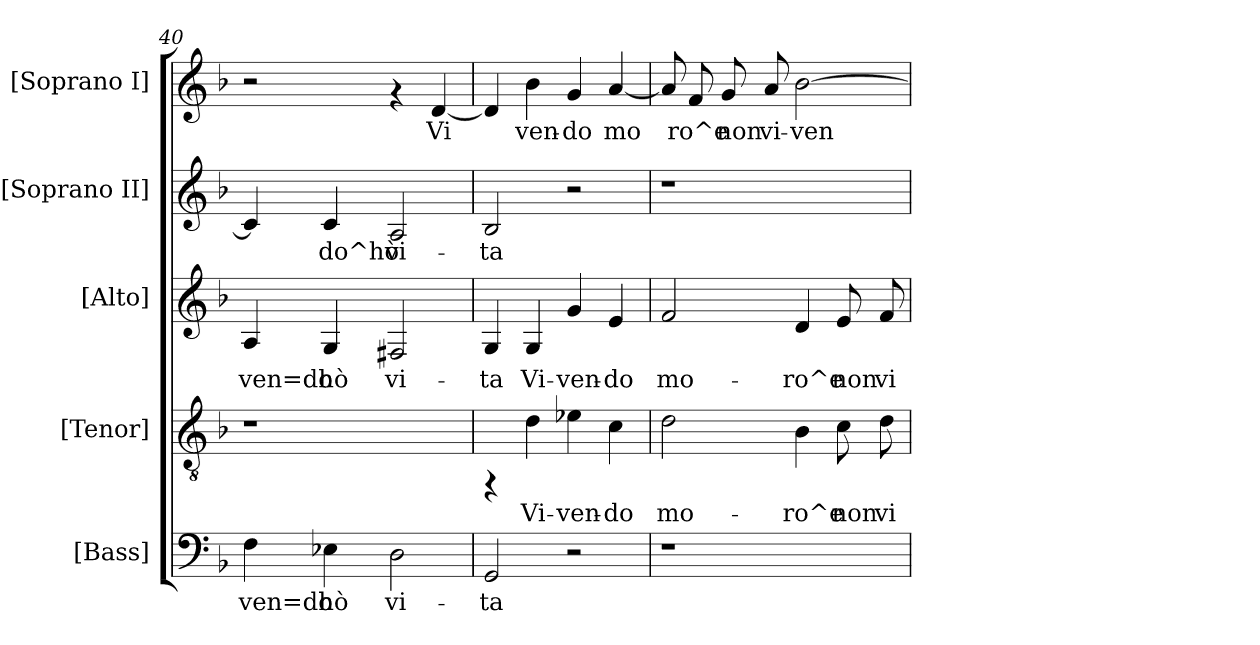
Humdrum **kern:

**kern	**text	**kern	**text	**kern	**text	**kern	**text	**kern	**text
*part5	*part5	*part4	*part4	*part3	*part3	*part2	*part2	*part1	*part1
*staff5	*staff5	*staff4	*staff4	*staff3	*staff3	*staff2	*staff2	*staff1	*staff1
*I"[Bass]	*	*I"[Tenor]	*	*I"[Alto]	*	*I"[Soprano II]	*	*I"[Soprano I]	*
!!LO:PB:g=z
*clefF4	*	*clefGv2	*	*clefG2	*	*clefG2	*	*clefG2	*
*k[b-]	*	*k[b-]	*	*k[b-]	*	*k[b-]	*	*k[b-]	*
*F:	*	*F:	*	*F:	*	*F:	*	*F:	*
=40	=40	=40	=40	=40	=40	=40	=40	=40	=40
!	!LO:LY:b:cj	!	!	!	!LO:LY:b:cj	!	!LO:LY:b:cj	!	!
4F\	-ven=do	1r	.	4A/	-ven=do	4c/]	--	2r	.
!	!LO:LY:b:cj	!	!	!	!LO:LY:b:cj	!	!LO:LY:b:cj	!	!
4E-X\	hò	.	.	4G/	hò	4c/	-do^hò	.	.
!	!LO:LY:b:cj	!	!	!	!LO:LY:b:cj	!	!LO:LY:b:cj	!	!
2D\	vi-	.	.	2F#X/	vi-	2A/	vi-	4rf	.
!	!	!	!	!	!	!	!	!	!LO:LY:b:cj
.	.	.	.	.	.	.	.	[<4d/	Vi-
=41	=41	=41	=41	=41	=41	=41	=41	=41	=41
!	!LO:LY:b:cj	!	!	!	!LO:LY:b:cj	!	!LO:LY:b:cj	!	!LO:LY:b:cj
2GG/	-ta	4rFF	.	4G/	-ta	2B-/	-ta	4d/]	--
!	!	!	!LO:LY:b:cj	!	!LO:LY:b:cj	!	!	!	!LO:LY:b:cj
.	.	4d\	Vi-	4G/	Vi-	.	.	4b-\	-ven-
!	!	!	!LO:LY:b:cj	!	!LO:LY:b:cj	!	!	!	!LO:LY:b:cj
2r	.	4e-X\	-ven-	4g/	-ven-	2r	.	4g/	-do
!	!	!	!LO:LY:b:cj	!	!LO:LY:b:cj	!	!	!	!LO:LY:b:cj
.	.	4c\	-do	4e/	-do	.	.	[<4a/	mo-
=42	=42	=42	=42	=42	=42	=42	=42	=42	=42
!	!	!	!LO:LY:b:cj	!	!LO:LY:b:cj	!	!	!	!LO:LY:b:cj
1r	.	2d\	mo-	2f/	mo-	1r	.	8a/]	--
!	!	!	!	!	!	!	!	!	!LO:LY:b:cj
.	.	.	.	.	.	.	.	8f/	-ro^e
!	!	!	!	!	!	!	!	!	!LO:LY:b:cj
.	.	.	.	.	.	.	.	8g/	non
!	!	!	!	!	!	!	!	!	!LO:LY:b:cj
.	.	.	.	.	.	.	.	8a/	vi-
!	!	!	!LO:LY:b:cj	!	!LO:LY:b:cj	!	!	!	!LO:LY:b:cj
.	.	4B-\	-ro^e	4d/	-ro^e	.	.	[>2b-\	-ven-
!	!	!	!LO:LY:b:cj	!	!LO:LY:b:cj	!	!	!	!
.	.	8c\	non	8e/	non	.	.	.	.
!	!	!	!LO:LY:b:cj	!	!LO:LY:b:cj	!	!	!	!
.	.	8d\	vi-	8f/	vi-	.	.	.	.
=	=	=	=	=	=	=	=	=	=
*-	*-	*-	*-	*-	*-	*-	*-	*-	*-
